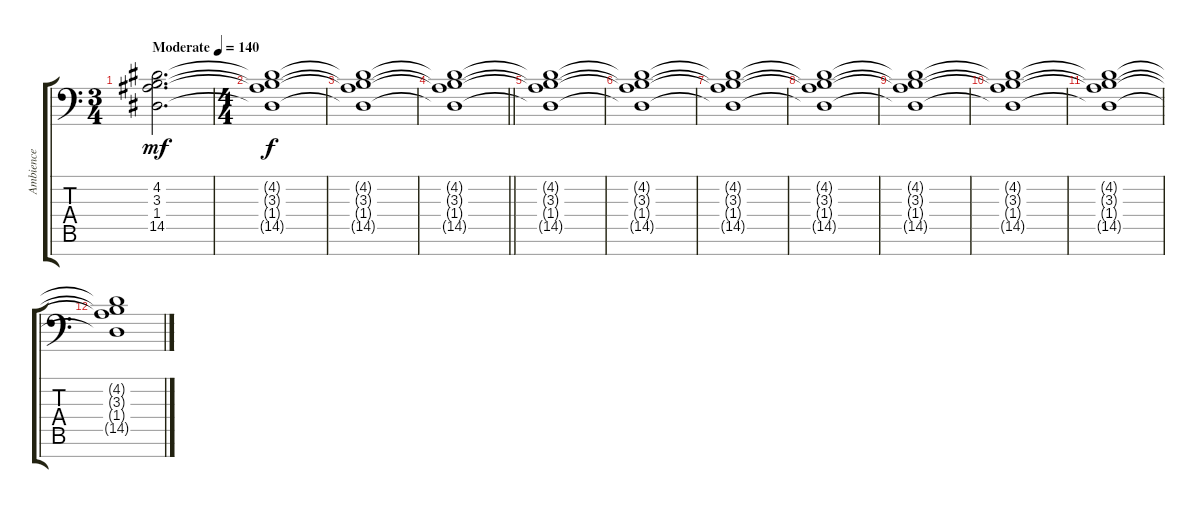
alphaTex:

\track ("Ambience" "Ambience") {instrument applause}
\staff {score tabs}
\tuning (E4 B3 G3 D3 A2 E2 C-1) {hide}
\ts (3 4)
\tempo (140 "Moderate")
\clef f4
\ks c
(4.2 3.3 1.4 14.5).2{d dy mf instrument applause} |
\ts (4 4)
(4.2{t} 3.3{t} 1.4{t} 14.5{t}).1{dy f} |
(4.2{t} 3.3{t} 1.4{t} 14.5{t}).1 |
\barLineRight lightlight
(4.2{t} 3.3{t} 1.4{t} 14.5{t}).1 |
\section ("" "")
(4.2{t} 3.3{t} 1.4{t} 14.5{t}).1 |
(4.2{t} 3.3{t} 1.4{t} 14.5{t}).1 |
(4.2{t} 3.3{t} 1.4{t} 14.5{t}).1 |
(4.2{t} 3.3{t} 1.4{t} 14.5{t}).1 |
(4.2{t} 3.3{t} 1.4{t} 14.5{t}).1 |
(4.2{t} 3.3{t} 1.4{t} 14.5{t}).1 |
(4.2{t} 3.3{t} 1.4{t} 14.5{t}).1 |
(4.2{t} 3.3{t} 1.4{t} 14.5{t}).1
